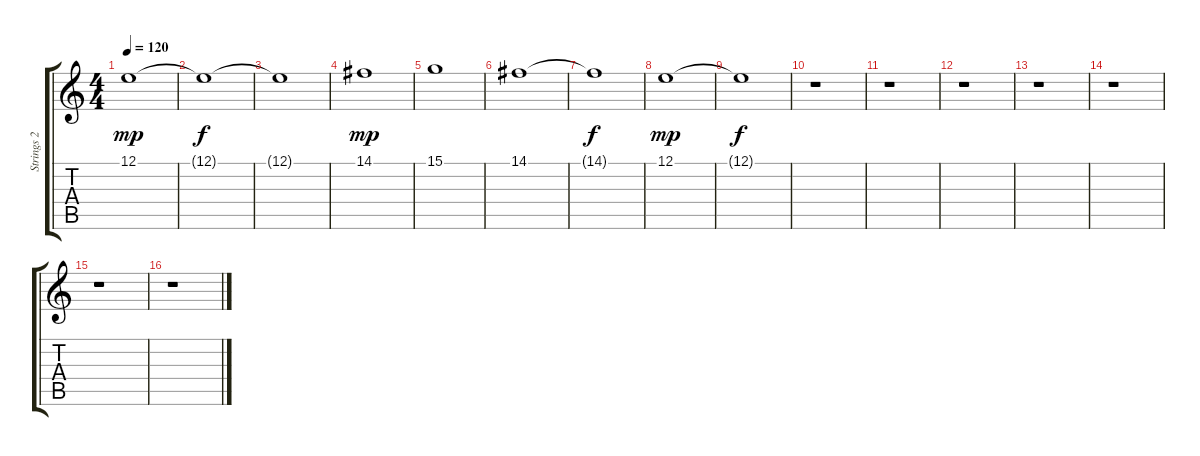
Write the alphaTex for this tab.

\track ("Strings 2" "Strings 2") {instrument stringensemble2}
\staff {score tabs}
\tuning (E4 B3 G3 D3 A2 E2) {hide}
\ts (4 4)
\tempo 120
\clef g2
\ks c
12.1.1{dy mp} |
12.1{t}.1{dy f} |
12.1{t}.1 |
14.1.1{dy mp} |
15.1.1 |
14.1.1 |
14.1{t}.1{dy f} |
12.1.1{dy mp} |
12.1{t}.1{dy f} |
r.1 |
r.1 |
r.1 |
r.1 |
r.1 |
r.1 |
r.1
